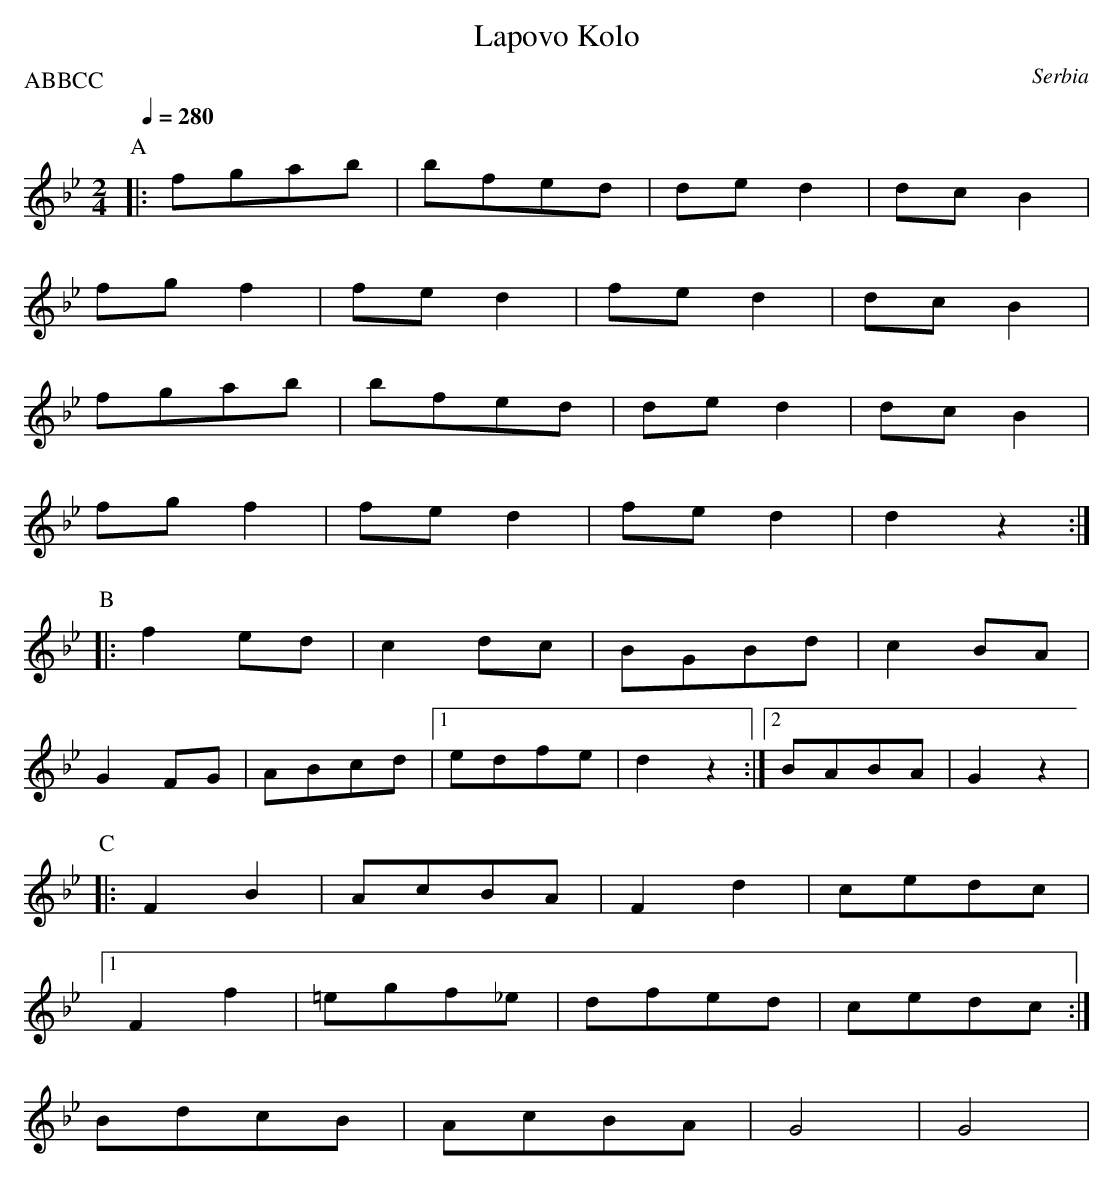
X:1
T: Lapovo Kolo
O: Serbia
M: 2/4
L: 1/8
P: ABBCC
Q: 1/4=280
K: Bb
P:A
|:fgab   |bfed  | ded2  |dcB2 |
  fgf2   | fed2 |fed2   |dcB2 |
  fgab   |bfed  |ded2   |dcB2 |
  fgf2   |fed2  |fed2   |d2z2 :|
P:B
|:f2ed   |c2dc  |BGBd   |c2BA |
  G2FG   |ABcd  |[1 edfe|d2z2 :|[2BABA|G2z2|
P:C
|:F2B2   |AcBA  |F2d2   |cedc |
  [1 F2f2|=egf_e|dfed   |cedc :|
  BdcB   |AcBA  |G4     |G4   |
